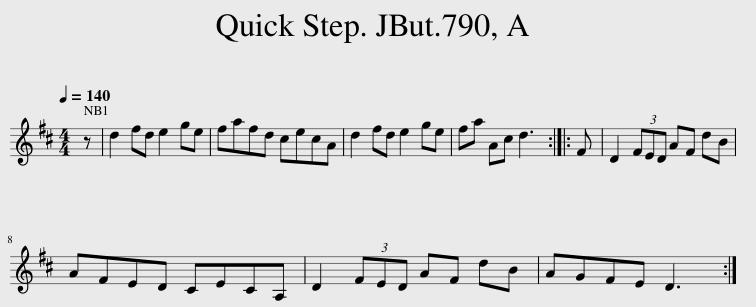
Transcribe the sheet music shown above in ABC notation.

X:1
L:1/8
Q:1/4=140
M:4/4
I:linebreak $
K:D
V:1 treble
V:1
 z | d2 fd e2 ge | fafd cecA | d2 fd e2 ge | fa Ac d3 :: %5
 F | D2 (3FED AF dB |$ AFED CECA, | D2 (3FED AF dB | AGFE D3 :| %10
